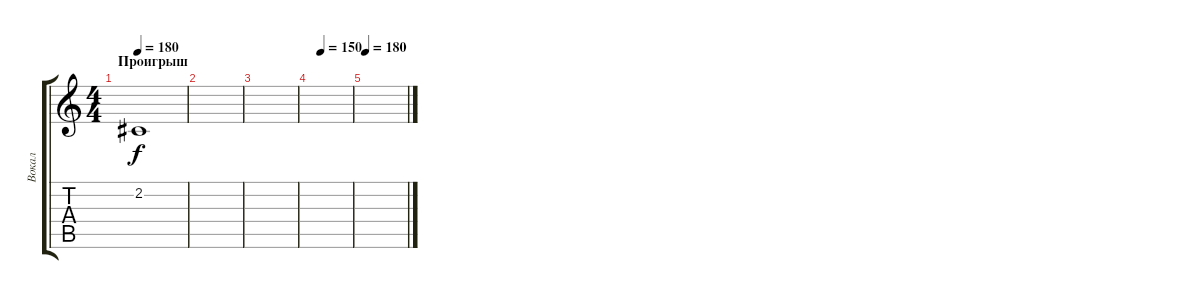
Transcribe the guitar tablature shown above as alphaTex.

\track ("Вокал" "Вокал") {instrument violin}
\staff {score tabs}
\tuning (E4 B3 G3 D3 A2 E2) {hide}
\ts (4 4)
\section ("" "Проигрыш")
\tempo 180
\clef g2
\ks c
2.2.1{dy f} |
|
|
\tempo (150 0.25)
|
\tempo 180
